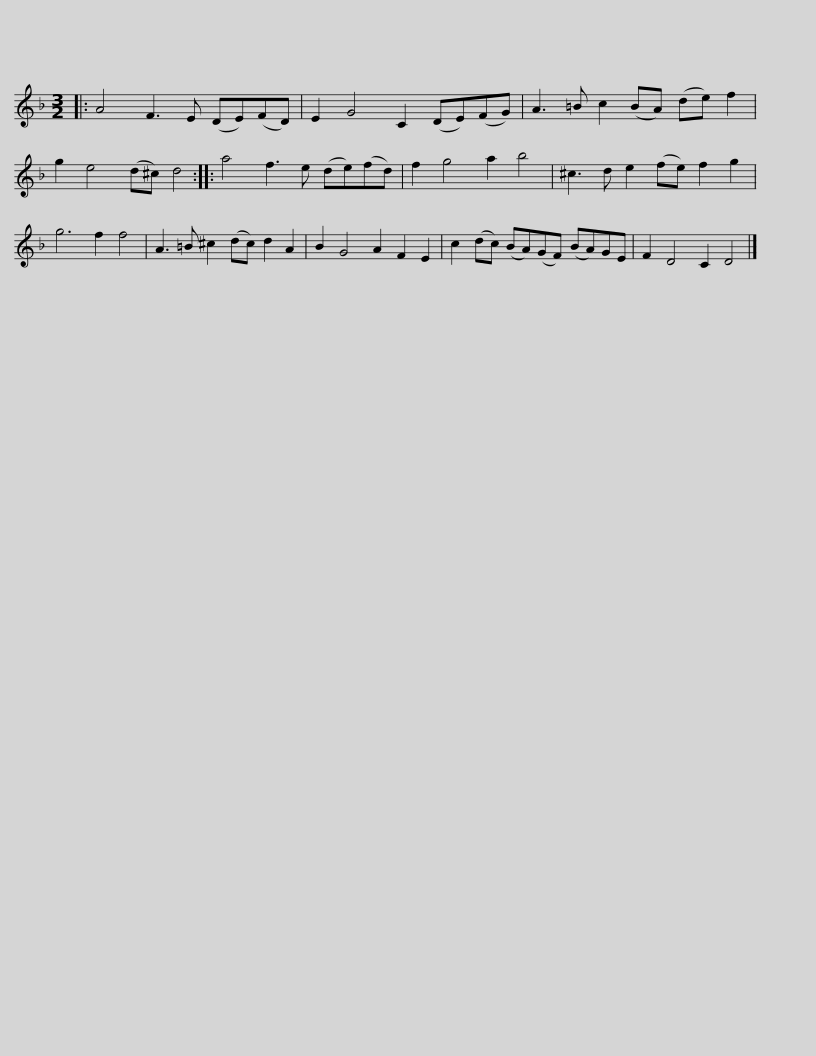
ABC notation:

X:1
L:1/8
M:3/2
I:linebreak $
K:Dmin
V:1 treble
V:1
|: A4 F3 E (DE)(FD) | E2 G4 C2 (DE)(FG) | A3 =B c2 (BA) (de) f2 | g2 e4 (d^c) d4 :: a4 f3 e (de)(fd) |$ %5
 f2 g4 a2 b4 | ^c3 d e2 (fe) f2 g2 | g6 f2 f4 | A3 =B ^c2 (dc) d2 A2 | B2 G4 A2 F2 E2 | %10
 c2 (dc) (BA)(GF) (BA)GE |$ F2 D4 C2 D4 |] %12
